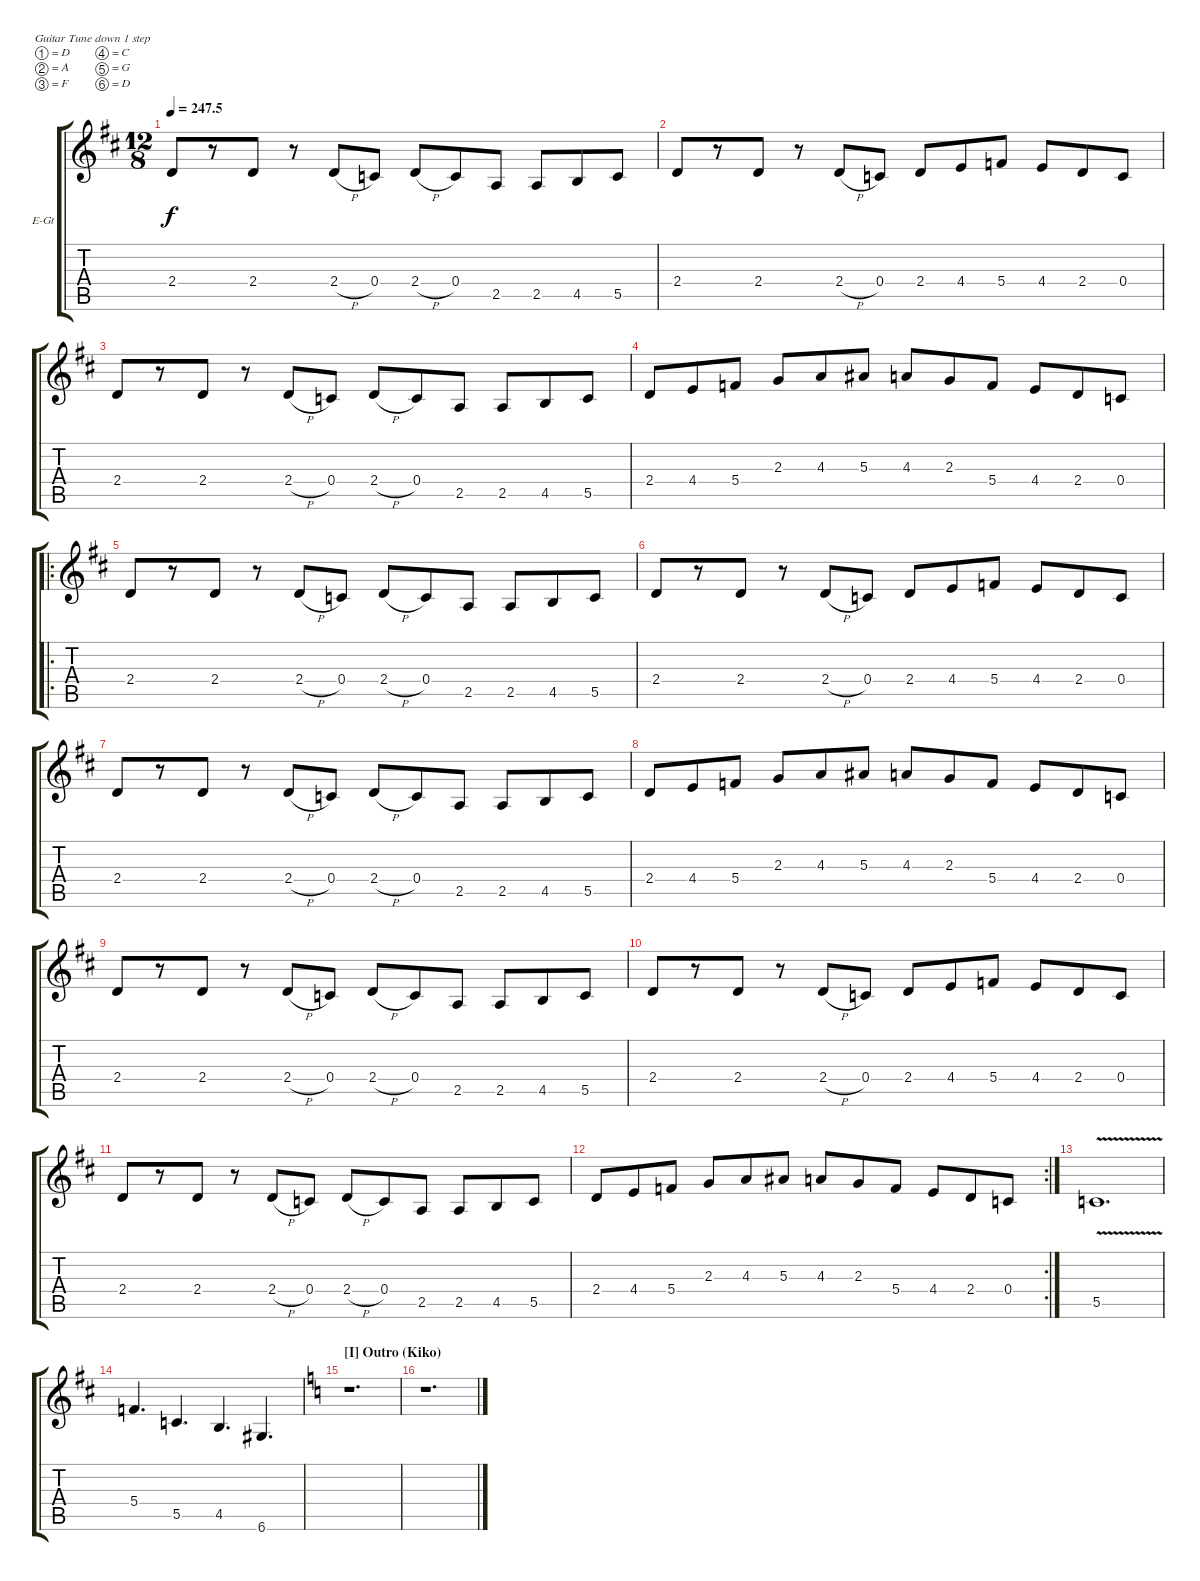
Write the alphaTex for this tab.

\bracketExtendMode groupsimilarinstruments
\firstSystemTrackNameOrientation horizontal
\otherSystemsTrackNameOrientation horizontal
\track ("Distortion Guitar" "E-Gt") {instrument acousticgrandpiano}
\staff {score tabs}
\tuning (D4 A3 F3 C3 G2 D2)
\displaytranspose 12
\ts (12 8)
\tempo
247.5
\accidentals auto
\clef g2
\ottava regular
\simile none
\ks d
2.4.8{dy f} r.8 2.4.8 r.8 2.4{h}.8 0.4.8 2.4{h}.8 0.4.8 2.5.8 2.5.8 4.5.8 5.5.8 |
2.4.8 r.8 2.4.8 r.8 2.4{h}.8 0.4.8 2.4.8 4.4.8 5.4.8 4.4.8 2.4.8 0.4.8 |
2.4.8 r.8 2.4.8 r.8 2.4{h}.8 0.4.8 2.4{h}.8 0.4.8 2.5.8 2.5.8 4.5.8 5.5.8 |
2.4.8 4.4.8 5.4.8 2.3.8 4.3.8 5.3.8 4.3.8 2.3.8 5.4.8 4.4.8 2.4.8 0.4.8 |
\ro
2.4.8 r.8 2.4.8 r.8 2.4{h}.8 0.4.8 2.4{h}.8 0.4.8 2.5.8 2.5.8 4.5.8 5.5.8 |
2.4.8 r.8 2.4.8 r.8 2.4{h}.8 0.4.8 2.4.8 4.4.8 5.4.8 4.4.8 2.4.8 0.4.8 |
2.4.8 r.8 2.4.8 r.8 2.4{h}.8 0.4.8 2.4{h}.8 0.4.8 2.5.8 2.5.8 4.5.8 5.5.8 |
2.4.8 4.4.8 5.4.8 2.3.8 4.3.8 5.3.8 4.3.8 2.3.8 5.4.8 4.4.8 2.4.8 0.4.8 |
2.4.8 r.8 2.4.8 r.8 2.4{h}.8 0.4.8 2.4{h}.8 0.4.8 2.5.8 2.5.8 4.5.8 5.5.8 |
2.4.8 r.8 2.4.8 r.8 2.4{h}.8 0.4.8 2.4.8 4.4.8 5.4.8 4.4.8 2.4.8 0.4.8 |
2.4.8 r.8 2.4.8 r.8 2.4{h}.8 0.4.8 2.4{h}.8 0.4.8 2.5.8 2.5.8 4.5.8 5.5.8 |
\rc 2
2.4.8 4.4.8 5.4.8 2.3.8 4.3.8 5.3.8 4.3.8 2.3.8 5.4.8 4.4.8 2.4.8 0.4.8 |
5.5{v}.1{d} |
5.4.4{d} 5.5.4{d} 4.5.4{d} 6.6.4{d} |
\section ("I" "Outro (Kiko)")
\ks aminor
r.1{d} |
r.1{d}
